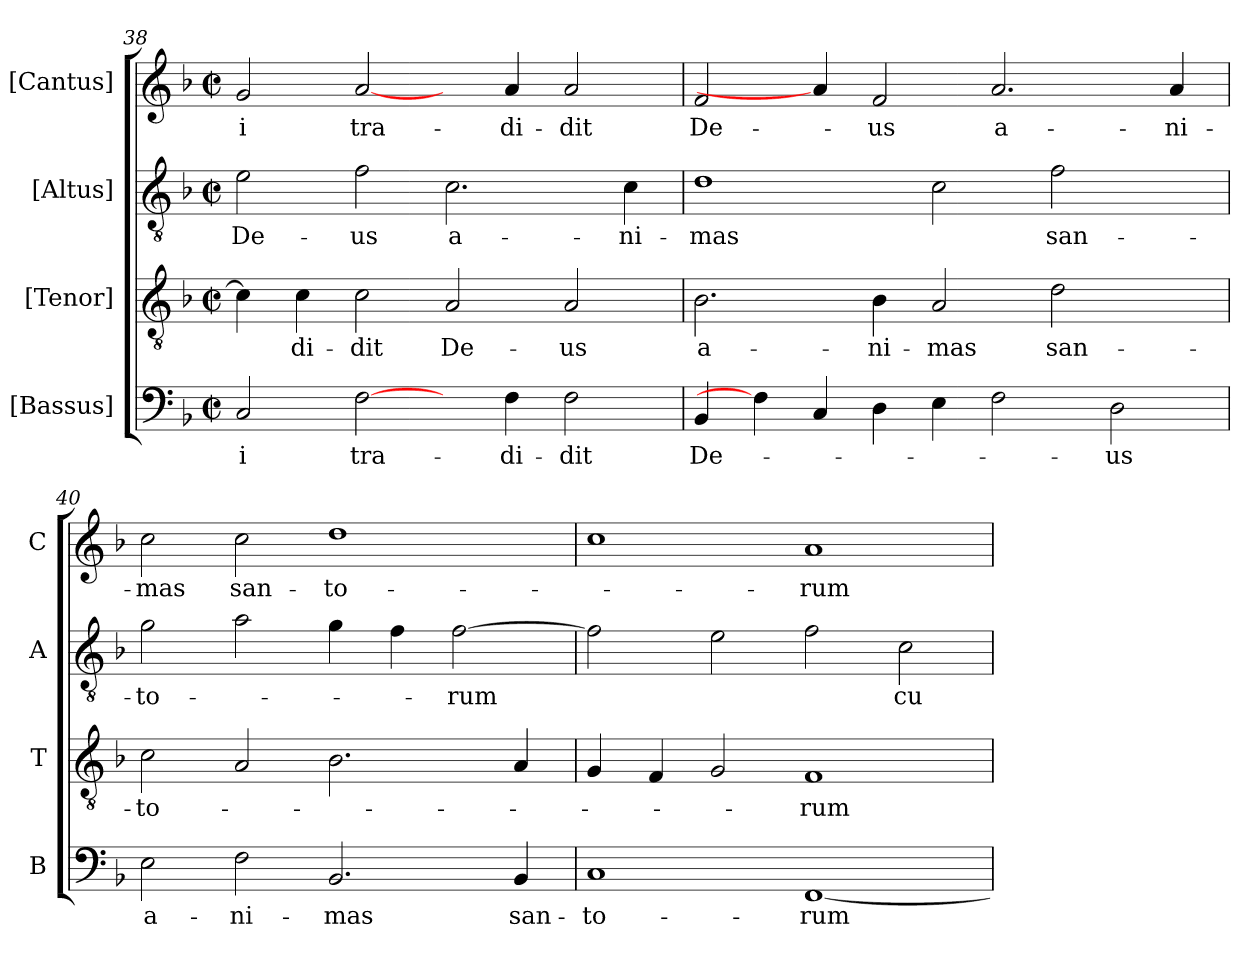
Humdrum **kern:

**kern	**text	**kern	**text	**kern	**text	**kern	**text
*part4	*part4	*part3	*part3	*part2	*part2	*part1	*part1
*staff4	*staff4	*staff3	*staff3	*staff2	*staff2	*staff1	*staff1
*I"[Bassus]	*	*I"[Tenor]	*	*I"[Altus]	*	*I"[Cantus]	*
*I'B	*	*I'T	*	*I'A	*	*I'C	*
*clefF4	*	*clefGv2	*	*clefGv2	*	*clefG2	*
*k[b-]	*	*k[b-]	*	*k[b-]	*	*k[b-]	*
*F:	*	*F:	*	*F:	*	*F:	*
*M2/2	*	*M2/2	*	*M2/2	*	*M2/2	*
*met(c|)	*	*met(c|)	*	*met(c|)	*	*met(c|)	*
=38	=38	=38	=38	=38	=38	=38	=38
!	!LO:LY:b	!	!	!	!LO:LY:b	!	!LO:LY:b
2C/	-i	4c\]	.	2e\	De-	2g/	-i
!	!	!	!LO:LY:b	!	!	!	!
.	.	4c\	-di-	.	.	.	.
!	!LO:LY:b	!	!LO:LY:b	!	!LO:LY:b	!	!LO:LY:b
[2F\	tra-	2c\	-dit	2f\	-us	[2a/	tra-
!	!	!	!LO:LY:b	!	!LO:LY:b	!	!
4ryy	.	2A/	De-	2.c\	a-	4ryy	.
!	!LO:LY:b	!	!	!	!	!	!LO:LY:b
4F\	-di-	.	.	.	.	4a/	-di-
!	!LO:LY:b	!	!LO:LY:b	!	!	!	!LO:LY:b
2F\	-dit	2A/	-us	.	.	2a/	-dit
!	!	!	!	!	!LO:LY:b	!	!
.	.	.	.	4c\	-ni-	.	.
=39	=39	=39	=39	=39	=39	=39	=39
!	!LO:LY:b	!	!LO:LY:b	!	!LO:LY:b	!	!LO:LY:b
4BB-/	De-	2.B-\	a-	1d	-mas	2f/	De-
4F\]	.	.	.	.	.	.	.
4C/	.	.	.	.	.	4a/]	.
!	!	!	!LO:LY:b	!	!	!	!LO:LY:b
4D\	.	4B-\	-ni-	.	.	2f/	-us
!	!	!	!LO:LY:b	!	!	!	!
4E\	.	2A/	-mas	2c\	.	.	.
!	!	!	!	!	!	!	!LO:LY:b
2F\	.	.	.	.	.	2.a/	a-
!	!	!	!LO:LY:b	!	!LO:LY:b	!	!
.	.	2d\	san-	2f\	san-	.	.
!	!LO:LY:b	!	!	!	!	!	!
2D\	-us	.	.	.	.	.	.
!	!	!	!	!	!	!	!LO:LY:b
.	.	4ryy	.	4ryy	.	4a/	-ni-
!!LO:LB:g=z
=40	=40	=40	=40	=40	=40	=40	=40
!	!LO:LY:b	!	!LO:LY:b	!	!LO:LY:b	!	!LO:LY:b
2E\	a-	2c\	-to-	2g\	-to-	2cc\	-mas
!	!LO:LY:b	!	!	!	!	!	!LO:LY:b
2F\	-ni-	2A/	.	2a\	.	2cc\	san-
!	!LO:LY:b	!	!	!	!	!	!LO:LY:b
2.BB-/	-mas	2.B-\	.	4g\	.	1dd	-to-
.	.	.	.	4f\	.	.	.
!	!	!	!	!	!LO:LY:b	!	!
.	.	.	.	[2f\	-rum	.	.
!	!LO:LY:b	!	!	!	!	!	!
4BB-/	san-	4A/	.	.	.	.	.
=41	=41	=41	=41	=41	=41	=41	=41
!	!LO:LY:b	!	!	!	!	!	!
1C	-to-	4G/	.	2f\]	.	1cc	.
.	.	4F/	.	.	.	.	.
.	.	2G/	.	2e\	.	.	.
!	!LO:LY:b	!	!LO:LY:b	!	!	!	!LO:LY:b
[1FF	-rum	1F	-rum	2f\	.	1a	-rum
!	!	!	!	!	!LO:LY:b	!	!
.	.	.	.	2c\	cu-	.	.
=	=	=	=	=	=	=	=
*-	*-	*-	*-	*-	*-	*-	*-
